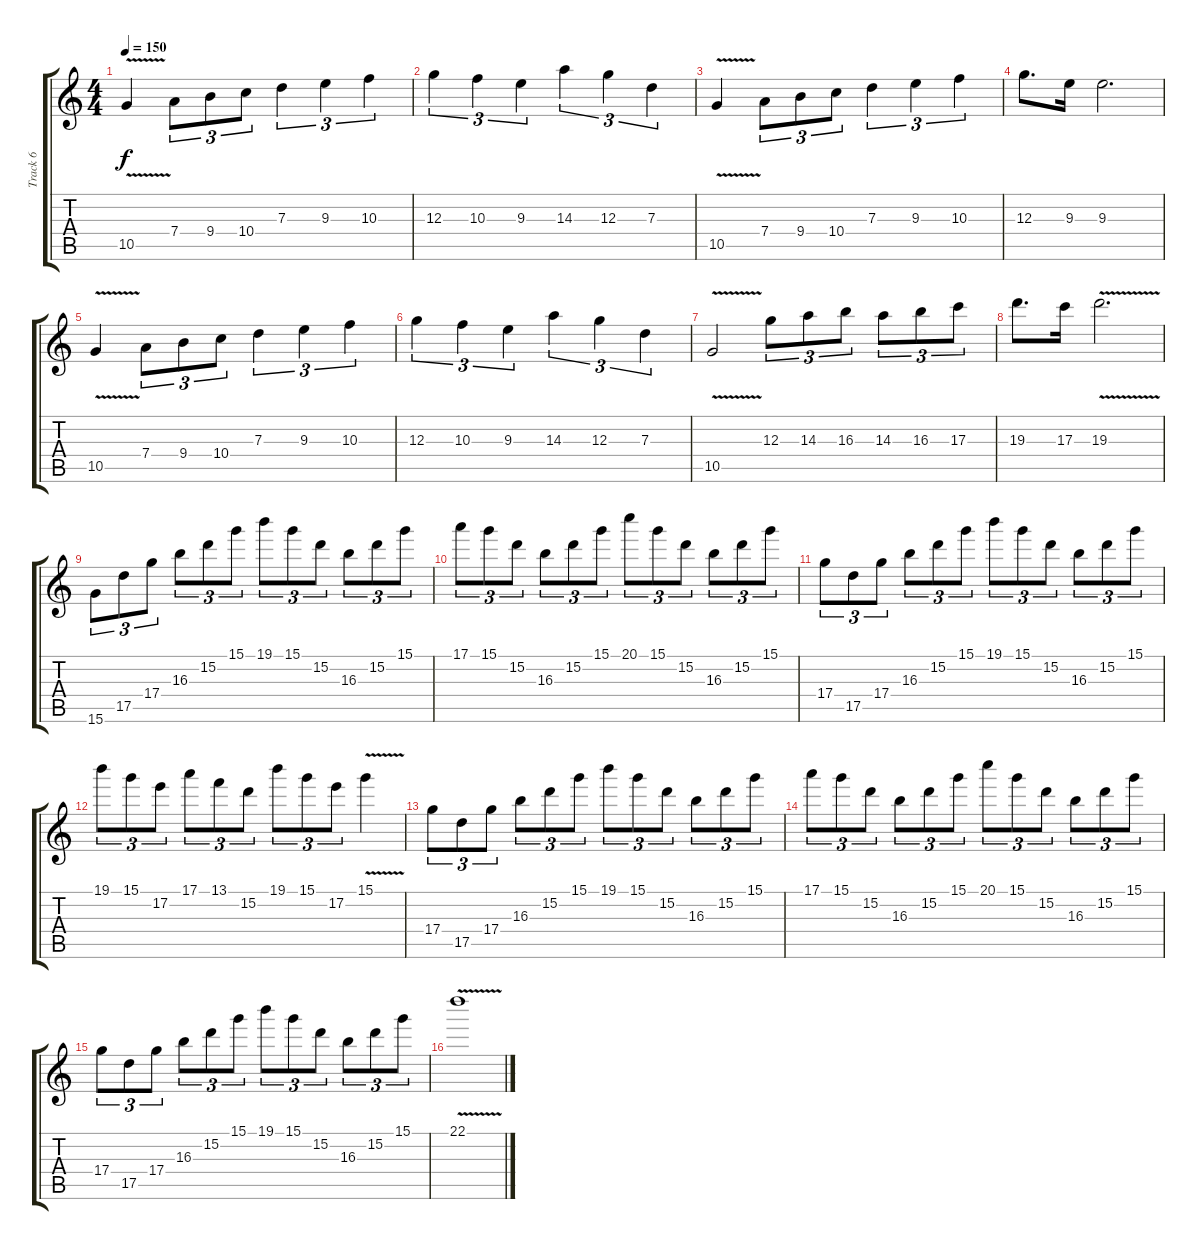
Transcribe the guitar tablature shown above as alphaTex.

\track ("Track 6" "Track 6") {instrument distortionguitar}
\staff {score tabs}
\tuning (E4 B3 G3 D3 A2 E2) {hide}
\ts (4 4)
\tempo 150
\clef g2
\ks c
10.5{v}.4{dy f} 7.4.8{tu (3 2)} 9.4.8{tu (3 2)} 10.4.8{tu (3 2)} 7.3.4{tu (3 2)} 9.3.4{tu (3 2)} 10.3.4{tu (3 2)} |
12.3.4{tu (3 2)} 10.3.4{tu (3 2)} 9.3.4{tu (3 2)} 14.3.4{tu (3 2)} 12.3.4{tu (3 2)} 7.3.4{tu (3 2)} |
10.5{v}.4 7.4.8{tu (3 2)} 9.4.8{tu (3 2)} 10.4.8{tu (3 2)} 7.3.4{tu (3 2)} 9.3.4{tu (3 2)} 10.3.4{tu (3 2)} |
12.3.8{d} 9.3.16 9.3.2{d} |
10.5{v}.4 7.4.8{tu (3 2)} 9.4.8{tu (3 2)} 10.4.8{tu (3 2)} 7.3.4{tu (3 2)} 9.3.4{tu (3 2)} 10.3.4{tu (3 2)} |
12.3.4{tu (3 2)} 10.3.4{tu (3 2)} 9.3.4{tu (3 2)} 14.3.4{tu (3 2)} 12.3.4{tu (3 2)} 7.3.4{tu (3 2)} |
10.5{v}.2 12.3.8{tu (3 2)} 14.3.8{tu (3 2)} 16.3.8{tu (3 2)} 14.3.8{tu (3 2)} 16.3.8{tu (3 2)} 17.3.8{tu (3 2)} |
19.3.8{d} 17.3.16 19.3{v}.2{d} |
15.6.8{tu (3 2)} 17.5.8{tu (3 2)} 17.4.8{tu (3 2)} 16.3.8{tu (3 2)} 15.2.8{tu (3 2)} 15.1.8{tu (3 2)} 19.1.8{tu (3 2)} 15.1.8{tu (3 2)} 15.2.8{tu (3 2)} 16.3.8{tu (3 2)} 15.2.8{tu (3 2)} 15.1.8{tu (3 2)} |
17.1.8{tu (3 2)} 15.1.8{tu (3 2)} 15.2.8{tu (3 2)} 16.3.8{tu (3 2)} 15.2.8{tu (3 2)} 15.1.8{tu (3 2)} 20.1.8{tu (3 2)} 15.1.8{tu (3 2)} 15.2.8{tu (3 2)} 16.3.8{tu (3 2)} 15.2.8{tu (3 2)} 15.1.8{tu (3 2)} |
17.4.8{tu (3 2)} 17.5.8{tu (3 2)} 17.4.8{tu (3 2)} 16.3.8{tu (3 2)} 15.2.8{tu (3 2)} 15.1.8{tu (3 2)} 19.1.8{tu (3 2)} 15.1.8{tu (3 2)} 15.2.8{tu (3 2)} 16.3.8{tu (3 2)} 15.2.8{tu (3 2)} 15.1.8{tu (3 2)} |
19.1.8{tu (3 2)} 15.1.8{tu (3 2)} 17.2.8{tu (3 2)} 17.1.8{tu (3 2)} 13.1.8{tu (3 2)} 15.2.8{tu (3 2)} 19.1.8{tu (3 2)} 15.1.8{tu (3 2)} 17.2.8{tu (3 2)} 15.1{v}.4 |
17.4.8{tu (3 2)} 17.5.8{tu (3 2)} 17.4.8{tu (3 2)} 16.3.8{tu (3 2)} 15.2.8{tu (3 2)} 15.1.8{tu (3 2)} 19.1.8{tu (3 2)} 15.1.8{tu (3 2)} 15.2.8{tu (3 2)} 16.3.8{tu (3 2)} 15.2.8{tu (3 2)} 15.1.8{tu (3 2)} |
17.1.8{tu (3 2)} 15.1.8{tu (3 2)} 15.2.8{tu (3 2)} 16.3.8{tu (3 2)} 15.2.8{tu (3 2)} 15.1.8{tu (3 2)} 20.1.8{tu (3 2)} 15.1.8{tu (3 2)} 15.2.8{tu (3 2)} 16.3.8{tu (3 2)} 15.2.8{tu (3 2)} 15.1.8{tu (3 2)} |
17.4.8{tu (3 2)} 17.5.8{tu (3 2)} 17.4.8{tu (3 2)} 16.3.8{tu (3 2)} 15.2.8{tu (3 2)} 15.1.8{tu (3 2)} 19.1.8{tu (3 2)} 15.1.8{tu (3 2)} 15.2.8{tu (3 2)} 16.3.8{tu (3 2)} 15.2.8{tu (3 2)} 15.1.8{tu (3 2)} |
22.1{v}.1
